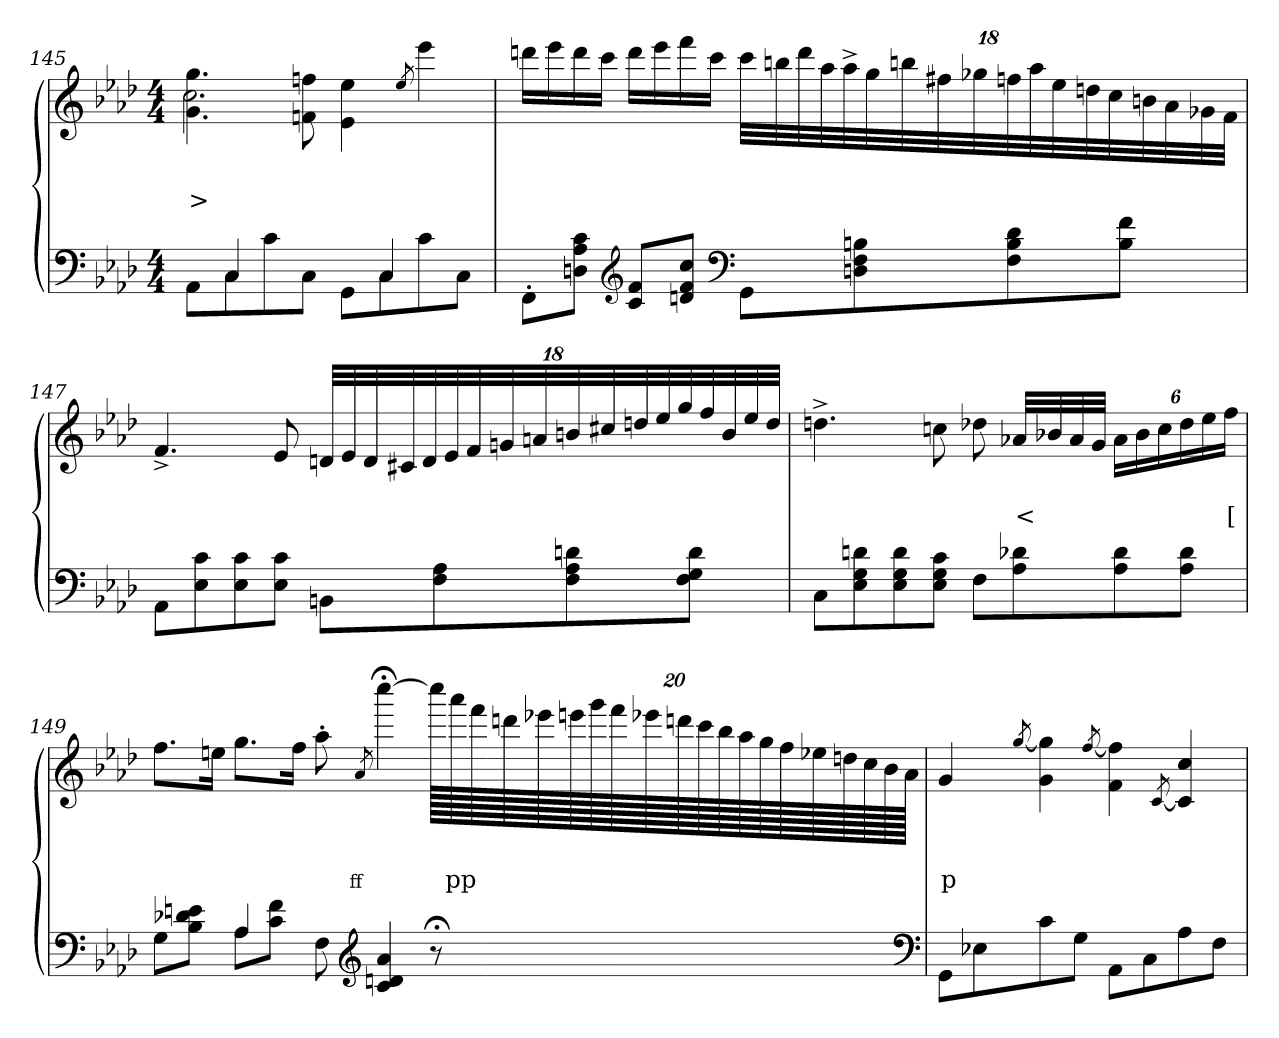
**kern	**kern	**text	**text
*part2	*part1	*part1	*part1
*staff2	*staff1	*staff1	*staff1
*clefF4	*clefG2	*	*
*k[b-e-a-d-]	*k[b-e-a-d-]	*	*
*M4/4	*M4/4	*	*
=145	=145	=145	=145
*^	*^	*	*
8ryy	8AA-L	4.gg\ 4.g\	2.cc	.	>
4C	8C	.	.	.	.
.	8c	.	.	.	.
4ryy	8CJ	8ffn\ 8fn\	.	.	.
.	8GGL	4ee-\ 4e-\	.	.	.
4C	8C	.	.	.	.
.	.	8qee-/	.	.	.
.	8c	4eee-\	4ryy	.	.
8ryy	8CJ	.	.	.	.
*v	*v	*	*	*	*
*	*v	*v	*	*
=146	=146	=146	=146
8FF'>L	16dddnLL	.	.
.	16eee-	.	.
8c 8A- 8DnJ	16ddd	.	.
.	16cccJJ	.	.
*clefG2	*	*	*
8f 8cL	16dddLL	.	.
.	16eee-	.	.
8cc 8f 8dnJ	16fff	.	.
.	16cccJJ	.	.
*clefF4	*	*	*
8GGL	36cccLLL	.	.
.	36bbn	.	.
.	36ddd	.	.
.	36aa-	.	.
.	36aa-^>	.	.
8Bn 8F 8Dn	.	.	.
.	36gg	.	.
.	36bbn	.	.
.	36ff#X	.	.
.	36gg-X	.	.
8d 8B 8F	36ffn	.	.
.	36aa-	.	.
.	36ee-	.	.
.	36ddn	.	.
.	36cc	.	.
8f 8BJ	.	.	.
.	36bn	.	.
.	36a-	.	.
.	36g-	.	.
.	36fJJJ	.	.
=147	=147	=147	=147
8AA-L	4.f^>	.	.
8c 8E-	.	.	.
8c 8E-	.	.	.
8c 8E-J	8e-	.	.
8BBnL	36dnLLL	.	.
.	36e-	.	.
.	36d	.	.
.	36c#X	.	.
.	36d	.	.
8A- 8F	.	.	.
.	36e-	.	.
.	36f	.	.
.	36gn	.	.
.	36an	.	.
8dn 8A- 8F	36bn	.	.
.	36cc#	.	.
.	36ddn	.	.
.	36ee-	.	.
.	36gg	.	.
8d 8G 8FJ	.	.	.
.	36ff	.	.
.	36b	.	.
.	36ee-	.	.
.	36ddJJJ	.	.
=148	=148	=148	=148
8CL	4.ddn^>	.	.
8dn 8G 8E-	.	.	.
8d 8G 8E-	.	.	.
8c 8G 8E-J	8ccn	.	.
8FL	8dd-X	.	.
8d-X 8A-	32a-XLLL	.	<
.	32b-X	.	.
.	32a-	.	.
.	32gJJJ	.	.
8d- 8A-	24a-LL	.	.
.	24b-	.	.
.	24cc	.	.
8d- 8A-J	24dd-	.	.
.	24ee-	.	.
.	24ffJJ	.	[
=149	=149	=149	=149
*^	*	*	*
4ryy	8GL	8.ffL	.	.
.	8en 8d-X 8B-J	.	.	.
.	.	16eenJk	.	.
4A-	8A-L	8.ggL	.	.
.	8f 8cJ	.	.	.
.	.	16ffJk	.	.
8ryy	8F	8aa-'>	.	.
*clefG2	*	*	*	*
.	.	8qa-/	.	ff
4a- 4dn 4c	4.ryy	[4cccc;<	.	.
8r;<	.	160ccccLLLL]	.	.
.	.	160aaa-	.	pp
.	.	160fff	.	.
.	.	160dddn	.	.
.	.	160eee-X	.	.
.	.	160eeen	.	.
.	.	160ggg	.	.
.	.	160fff	.	.
.	.	160eee-X	.	.
.	.	160dddn	.	.
.	.	160ccc	.	.
.	.	160bb-	.	.
.	.	160aa-	.	.
.	.	160gg	.	.
.	.	160ff	.	.
.	.	160ee-	.	.
.	.	160ddn	.	.
.	.	160cc	.	.
.	.	160b-	.	.
.	.	160a-JJJJ	.	.
*v	*v	*	*	*
*clefF4	*	*	*
=150	=150	=150	=150
8GGL	4g	.	p
8E-X	.	.	.
.	[8qgg/	.	.
8c	4gg] 4g	.	.
8GJ	.	.	.
.	[8qff/	.	.
8AA-L	4ff] 4f	.	.
8C	.	.	.
.	[8qc/	.	.
8A-	4cc 4c]	.	.
8FJ	.	.	.
=	=	=	=
*-	*-	*-	*-
